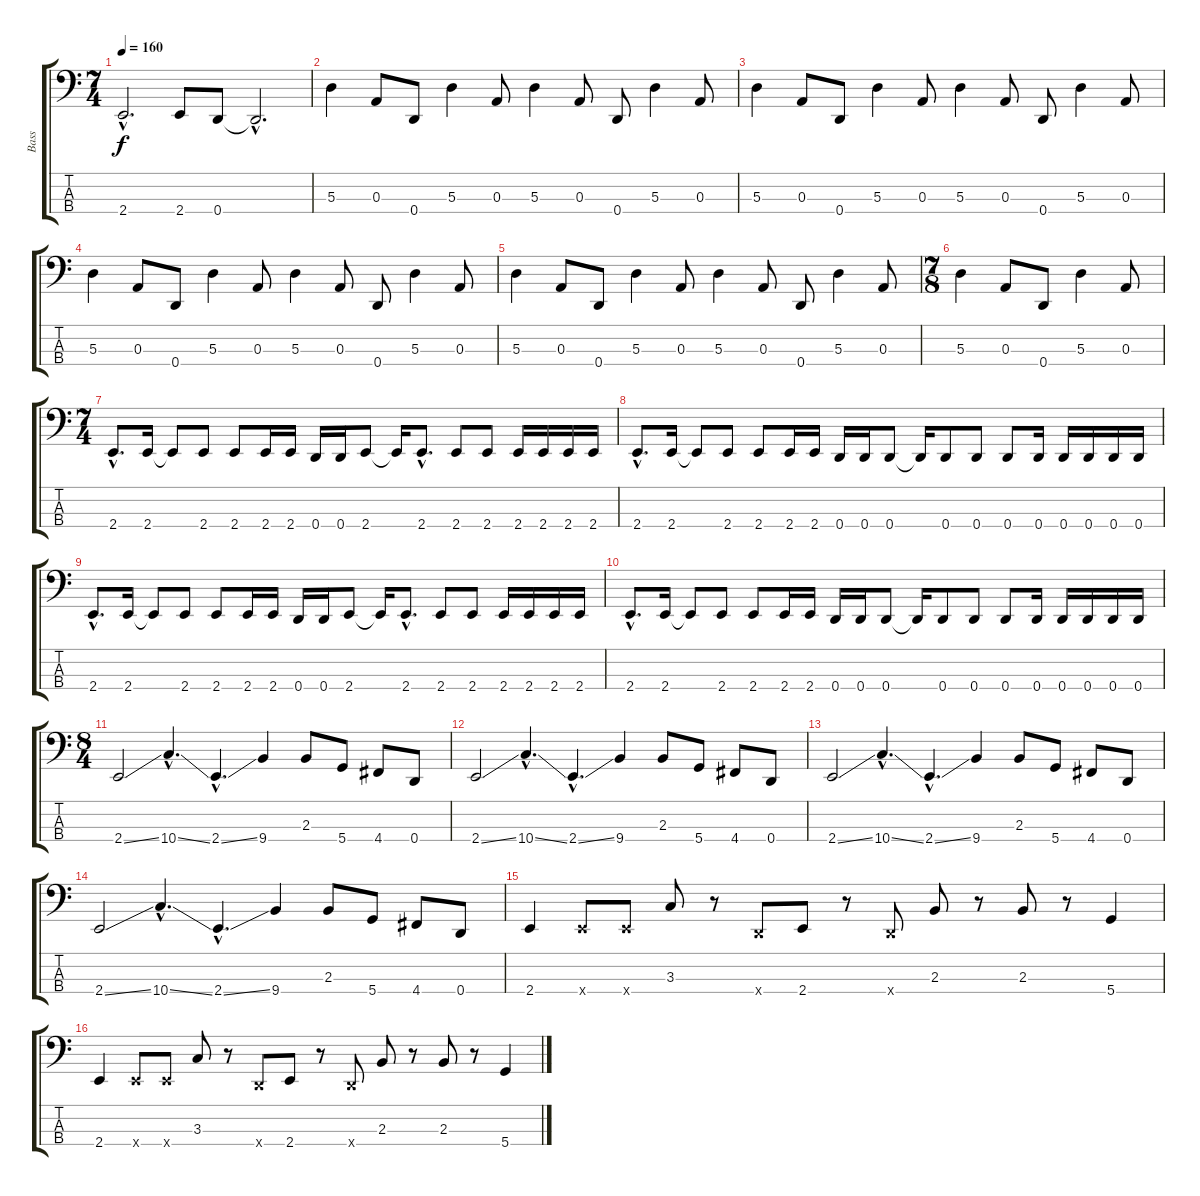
\track ("Bass" "Bass") {instrument electricbasspick}
\staff {score tabs}
\tuning (G2 D2 A1 D1) {hide}
\ts (7 4)
\tempo 160
\clef f4
\ks c
2.4{hac}.2{d dy f} 2.4.8 0.4.8 0.4{hac t}.2{d} |
5.3.4 0.3.8 0.4.8 5.3.4 0.3.8 5.3.4 0.3.8 0.4.8 5.3.4 0.3.8 |
5.3.4 0.3.8 0.4.8 5.3.4 0.3.8 5.3.4 0.3.8 0.4.8 5.3.4 0.3.8 |
5.3.4 0.3.8 0.4.8 5.3.4 0.3.8 5.3.4 0.3.8 0.4.8 5.3.4 0.3.8 |
5.3.4 0.3.8 0.4.8 5.3.4 0.3.8 5.3.4 0.3.8 0.4.8 5.3.4 0.3.8 |
\ts (7 8)
5.3.4 0.3.8 0.4.8 5.3.4 0.3.8 |
\ts (7 4)
2.4{hac}.8{d} 2.4.16 2.4{t}.8 2.4.8 2.4.8 2.4.16 2.4.16 0.4.16 0.4.16 2.4.8 2.4{t}.16 2.4{hac}.8{d} 2.4.8 2.4.8 2.4.16 2.4.16 2.4.16 2.4.16 |
2.4{hac}.8{d} 2.4.16 2.4{t}.8 2.4.8 2.4.8 2.4.16 2.4.16 0.4.16 0.4.16 0.4.8 0.4{t}.16 0.4.8 0.4.8 0.4.8 0.4.16 0.4.16 0.4.16 0.4.16 0.4.16 |
2.4{hac}.8{d} 2.4.16 2.4{t}.8 2.4.8 2.4.8 2.4.16 2.4.16 0.4.16 0.4.16 2.4.8 2.4{t}.16 2.4{hac}.8{d} 2.4.8 2.4.8 2.4.16 2.4.16 2.4.16 2.4.16 |
2.4{hac}.8{d} 2.4.16 2.4{t}.8 2.4.8 2.4.8 2.4.16 2.4.16 0.4.16 0.4.16 0.4.8 0.4{t}.16 0.4.8 0.4.8 0.4.8 0.4.16 0.4.16 0.4.16 0.4.16 0.4.16 |
\ts (8 4)
2.4{ss}.2 10.4{ss hac}.4{d} 2.4{ss hac}.4{d} 9.4.4 2.3.8 5.4.8 4.4.8 0.4.8 |
2.4{ss}.2 10.4{ss hac}.4{d} 2.4{ss hac}.4{d} 9.4.4 2.3.8 5.4.8 4.4.8 0.4.8 |
2.4{ss}.2 10.4{ss hac}.4{d} 2.4{ss hac}.4{d} 9.4.4 2.3.8 5.4.8 4.4.8 0.4.8 |
2.4{ss}.2 10.4{ss hac}.4{d} 2.4{ss hac}.4{d} 9.4.4 2.3.8 5.4.8 4.4.8 0.4.8 |
2.4.4 2.4{x}.8 2.4{x}.8 3.3.8 r.8 0.4{x}.8 2.4.8 r.8 0.4{x}.8 2.3.8 r.8 2.3.8 r.8 5.4.4 |
2.4.4 2.4{x}.8 2.4{x}.8 3.3.8 r.8 0.4{x}.8 2.4.8 r.8 0.4{x}.8 2.3.8 r.8 2.3.8 r.8 5.4.4
